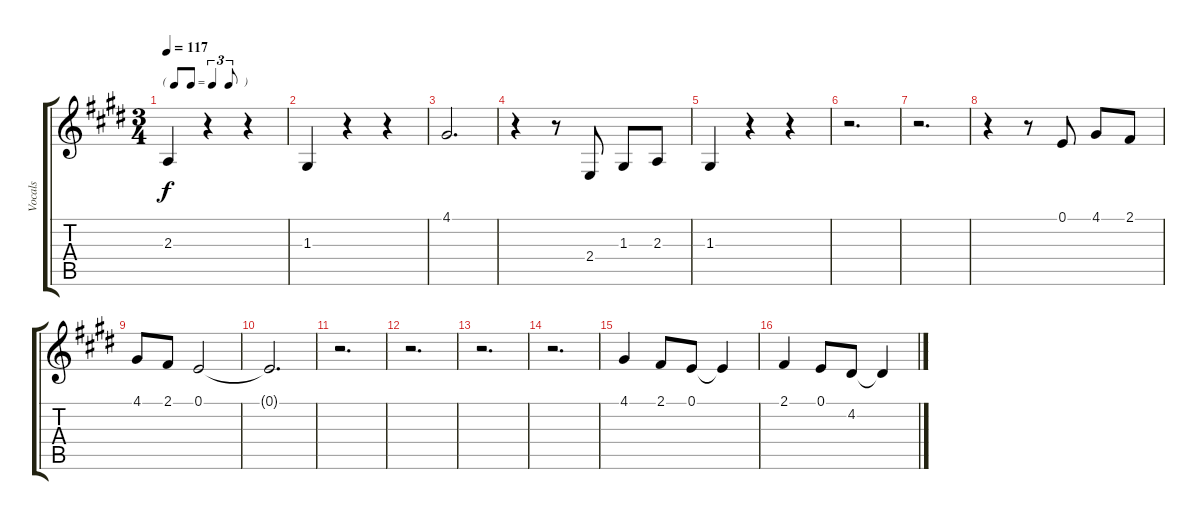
\track ("Vocals" "Vocals") {instrument acousticgrandpiano}
\staff {score tabs}
\tuning (E4 B3 G3 D3 A2 E2) {hide}
\ts (3 4)
\tf triplet8th
\tempo 117
\clef g2
\ks e
2.3.4{dy f} r.4 r.4 |
1.3.4 r.4 r.4 |
4.1.2{d} |
r.4 r.8 2.4.8 1.3.8 2.3.8 |
1.3.4 r.4 r.4 |
r.2{d} |
r.2{d} |
r.4 r.8 0.1.8 4.1.8 2.1.8 |
4.1.8 2.1.8 0.1.2 |
0.1{t}.2{d} |
r.2{d} |
r.2{d} |
r.2{d} |
r.2{d} |
4.1.4 2.1.8 0.1.8 0.1{t}.4 |
2.1.4 0.1.8 4.2.8 4.2{t}.4
